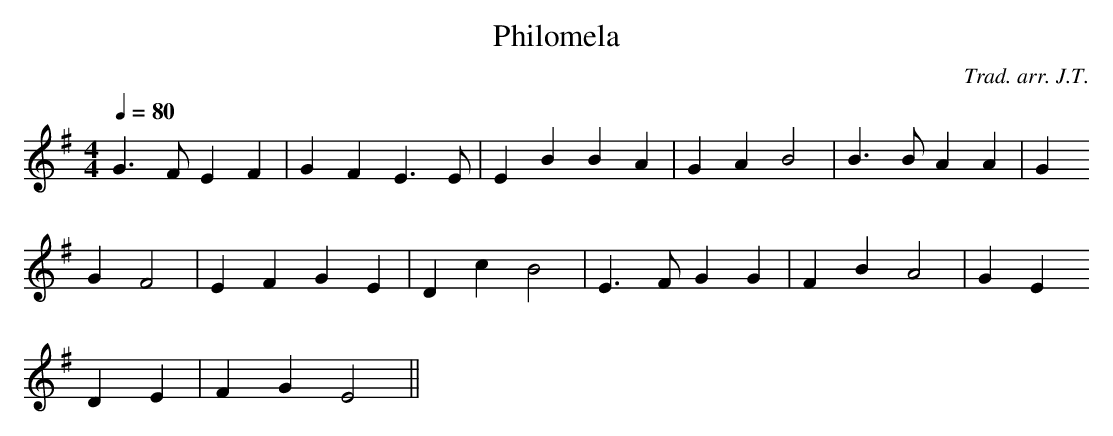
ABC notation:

X:1
T:Philomela
M:4/4
L:1/4
Q:80
C:Trad. arr. J.T.
K:G
G>F E F | G F E>E | E B B A | G A B2 | B>B A A | G
G F2 | E F G E | D c B2 | E>F G G | F B A2 | G E
D E | F G E2 ||
